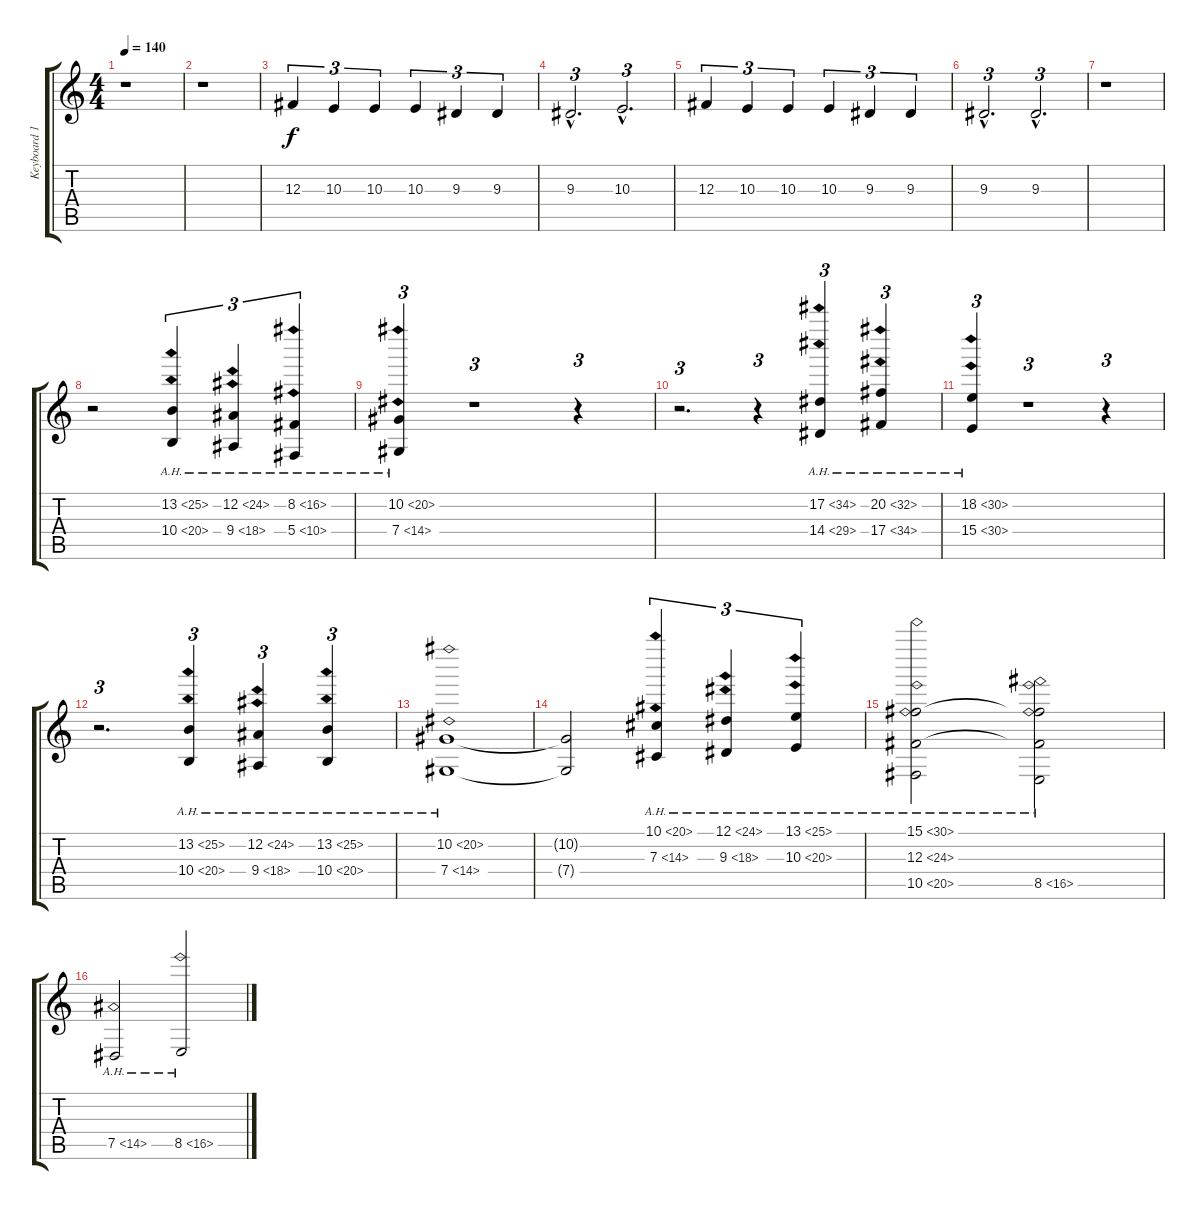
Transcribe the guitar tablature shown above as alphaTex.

\track ("Keyboard 1" "Keyboard 1") {instrument synthstrings2}
\staff {score tabs}
\tuning (Eb4 Bb3 Gb3 Db3 Ab2 Eb2) {hide}
\ts (4 4)
\tempo 140
\clef g2
\ks c
r.1{dy f} |
r.1 |
12.3.4{tu (3 2) volume 4 instrument pad1newage} 10.3.4{tu (3 2)} 10.3.4{tu (3 2)} 10.3.4{tu (3 2)} 9.3.4{tu (3 2)} 9.3.4{tu (3 2)} |
9.3{hac}.2{d tu (3 2)} 10.3{hac}.2{d tu (3 2)} |
12.3.4{tu (3 2)} 10.3.4{tu (3 2)} 10.3.4{tu (3 2)} 10.3.4{tu (3 2)} 9.3.4{tu (3 2)} 9.3.4{tu (3 2)} |
9.3{hac}.2{d tu (3 2)} 9.3{hac}.2{d tu (3 2)} |
r.1 |
r.2{volume 5 instrument synthstrings2} (13.2{ah 12} 10.4{ah 10}).4{tu (3 2)} (12.2{ah 12} 9.4{ah 9}).4{tu (3 2)} (8.2{ah 8} 5.4{ah 5}).4{tu (3 2)} |
(10.2{ah 10} 7.4{ah 7}).4{tu (3 2)} r.1{tu (3 2)} r.4{tu (3 2)} |
r.2{d tu (3 2)} r.4{tu (3 2)} (17.2{ah 17} 14.4{ah 15}).4{tu (3 2)} (20.2{ah 12} 17.4{ah 17}).4{tu (3 2)} |
(18.2{ah 12} 15.4{ah 15}).4{tu (3 2)} r.1{tu (3 2)} r.4{tu (3 2)} |
r.2{d tu (3 2)} (13.2{ah 12} 10.4{ah 10}).4{tu (3 2)} (12.2{ah 12} 9.4{ah 9}).4{tu (3 2)} (13.2{ah 12} 10.4{ah 10}).4{tu (3 2)} |
(10.2{ah 10} 7.4{ah 7}).1 |
(10.2{t} 7.4{t}).2 (10.1{ah 10} 7.3{ah 7}).4{tu (3 2)} (12.1{ah 12} 9.3{ah 9}).4{tu (3 2)} (13.1{ah 12} 10.3{ah 10}).4{tu (3 2)} |
(15.1{ah 15} 12.3{ah 12} 10.5{ah 10}).2 (15.1{ah 12 t} 12.3{ah 12 t} 8.5{ah 8}).2 |
7.5{ah 7}.2 8.5{ah 8}.2
